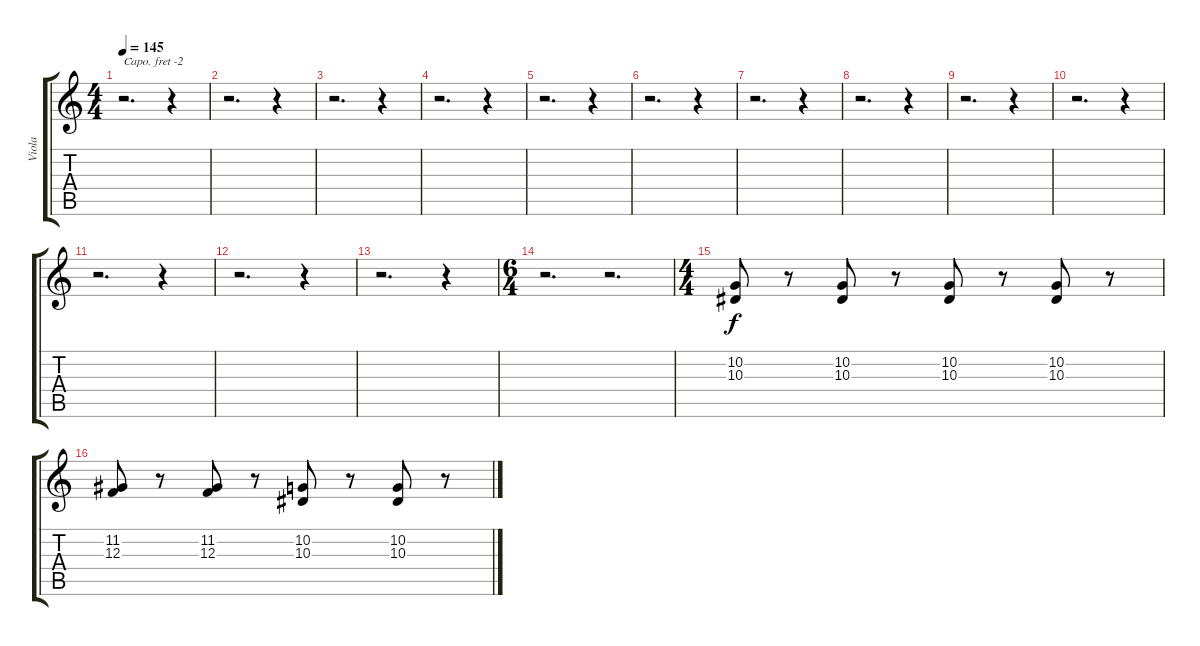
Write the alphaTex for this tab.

\track ("Viola" "Viola") {instrument viola}
\staff {score tabs}
\capo -2
\tuning (E4 B3 G3 D3 A2 D2) {hide}
\ts (4 4)
\tempo 145
\clef g2
\ks c
r.2{d dy f} r.4 |
r.2{d} r.4 |
r.2{d} r.4 |
r.2{d} r.4 |
r.2{d} r.4 |
r.2{d} r.4 |
r.2{d} r.4 |
r.2{d} r.4 |
r.2{d} r.4 |
r.2{d} r.4 |
r.2{d} r.4 |
r.2{d} r.4 |
r.2{d} r.4 |
\ts (6 4)
r.2{d} r.2{d} |
\ts (4 4)
(10.2 10.3).8 r.8 (10.2 10.3).8 r.8 (10.2 10.3).8 r.8 (10.2 10.3).8 r.8 |
(11.2 12.3).8 r.8 (11.2 12.3).8 r.8 (10.2 10.3).8 r.8 (10.2 10.3).8 r.8
